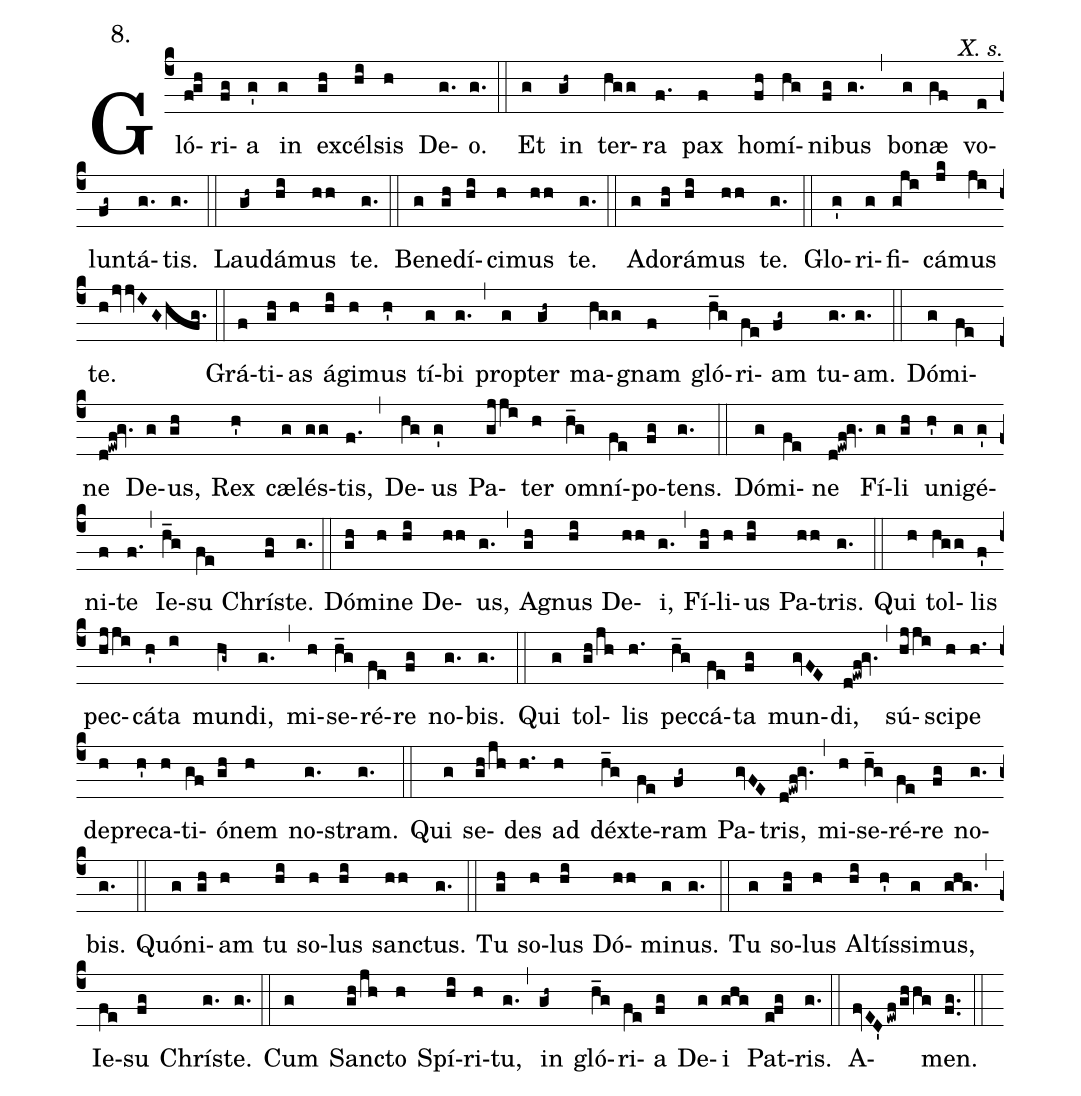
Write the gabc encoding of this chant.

annotation:8.;
commentary:X. s.;
%%
(c4) Gló(f!gh)ri(fg)a(g') in(g) ex(gh)cél(hi)sis(h) De(g.)o.(g.) (::)
Et(g) in(gh~) ter(hgg)ra(f.) pax(f) ho(fh)mí(hg)ni(fg)bus(g.) (,)
bo(g)næ(gf) vo(e)lun(fg~)tá(g.)tis.(g.) (::)
Lau(gh~)dá(hi)mus(hh) te.(g.) (::)
Be(g)ne(gh)dí(hi)ci(h)mus(hh) te.(g.) (::)
A(g)do(gh)rá(hi)mus(hh) te.(g.) (::)
Glo(g')ri(g)fi(gji)cá(jk)mus(ji) te.(h!/jvvIGhfg.) (::)
Grá(f)ti(gh)as(h) á(hi)gi(h)mus(h') tí(g)bi(g.) (,)
pro(g)pter(gh~) ma(hgg )gnam(f) gló(h_g)ri(fe)am(fg~) tu(g.)am.(g.) (::)
Dó(g)mi(fe )ne(d!ewf!gv.) De(g)us,(gh) Rex(h') cæ(g)lés(gg)tis,(f.) (,)
De(hg)us(g') Pa(gjji)ter(h) om(h_g)ní(fe)po(fg)tens.(g.) (::)
Dó(g)mi(fe )ne(d!ewf!gv.) Fí(g)li(gh) u(h')ni(g)gé(g')ni(f)te(f.) (,)
Ie(h_g)su(fe) Chrís(fg)te.(g.) (::)
Dó(gh)mi(h)ne(hi) De(hh)us,(g.) (,)
A(gh)gnus(hi) De(hh)i,(g.) (,)
Fí(gh)li(h)us(hi) Pa(hh)tris.(g.) (::)
Qui(h) tol(hgg)lis(f') pec(hjji)cá(h')ta(i) mun(hg~)di,(g.) (,)
mi(h)se(h_g)ré(fe)re(fg) no(g.)bis.(g.) (::)
Qui(g) tol(gh!/jh)lis(h.) pec(h_g)cá(fe)ta(fg) mun(gvFE)di,(d!ewf!gv.) (,)
sú(hjji)sci(h)pe(h.) de(h)pre(h')ca(h)ti(gf)ó(gh)nem(h) no-(g.)stram.(g.) (::)
Qui(g) se(gh!/jh)des(h.) ad(h) déx(h_g)te(fe)ram(fg~) Pa(gvFE)tris,(d!ewf!gv.) (,)
mi(h)se(h_g)ré(fe)re(fg) no(g.)bis.(g.) (::)
Quó(g)ni(gh)am(h) tu(hi) so(h)lus(hi) san(hh)ctus.(g.) (::)
Tu(gh) so(h)lus(hi) Dó(hh )mi(g)nus.(g.) (::)
Tu(g) so(gh)lus(h) Al(hi)tís(h')si(g)mus,(ghg.) (,)
Ie(fe)su(fg) Chrís(g.)te.(g.) (::)
Cum(g) San(gh!/jh)cto(h) Spí(hi)ri(h)tu,(g.) (,)
in(gh~) gló(h_g)ri(fe)a(fg) De(g)i(ghg) Pat(e!fg)ris.(g.) (::)
A(fvED'ewf!/ghhg)men.(fg..) (::)
